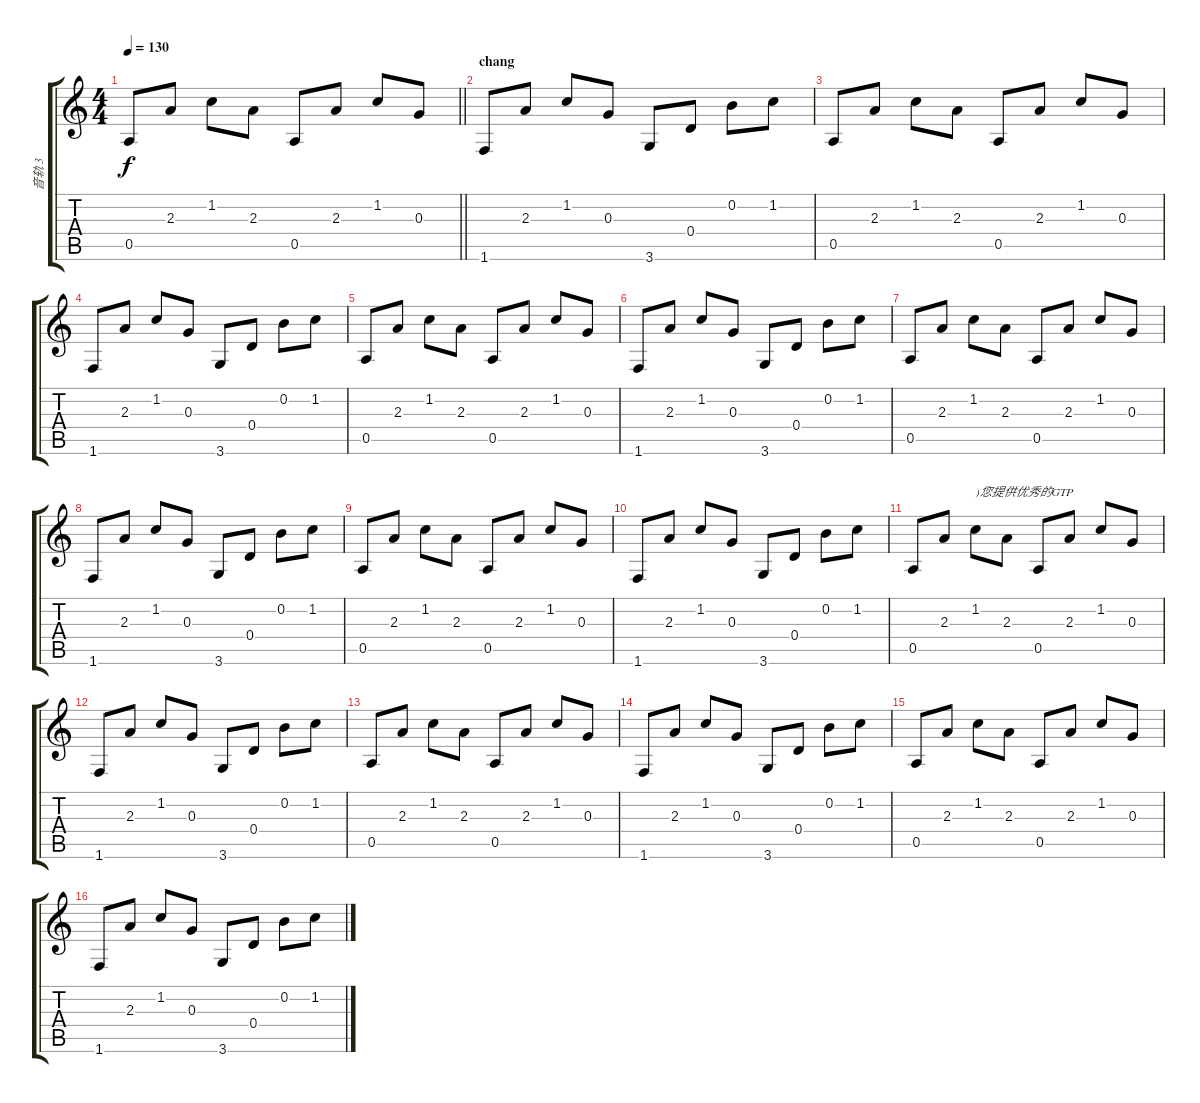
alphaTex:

\track ("音轨 3" "音轨 3") {instrument acousticguitarsteel}
\staff {score tabs}
\tuning (E4 B3 G3 D3 A2 E2) {hide}
\ts (4 4)
\tempo 130
\clef g2
\barLineRight lightlight
\ks c
0.5.8{dy f} 2.3.8 1.2.8 2.3.8 0.5.8 2.3.8 1.2.8 0.3.8 |
\section ("" "chang")
1.6.8 2.3.8 1.2.8 0.3.8 3.6.8 0.4.8 0.2.8 1.2.8 |
0.5.8 2.3.8 1.2.8 2.3.8 0.5.8 2.3.8 1.2.8 0.3.8 |
1.6.8 2.3.8 1.2.8 0.3.8 3.6.8 0.4.8 0.2.8 1.2.8 |
0.5.8 2.3.8 1.2.8 2.3.8 0.5.8 2.3.8 1.2.8 0.3.8 |
1.6.8 2.3.8 1.2.8 0.3.8 3.6.8 0.4.8 0.2.8 1.2.8 |
0.5.8 2.3.8 1.2.8 2.3.8 0.5.8 2.3.8 1.2.8 0.3.8 |
1.6.8 2.3.8 1.2.8 0.3.8 3.6.8 0.4.8 0.2.8 1.2.8 |
0.5.8 2.3.8 1.2.8 2.3.8 0.5.8 2.3.8 1.2.8 0.3.8 |
1.6.8 2.3.8 1.2.8 0.3.8 3.6.8 0.4.8 0.2.8 1.2.8 |
0.5.8 2.3.8 1.2.8{txt ")您提供优秀的GTP"} 2.3.8 0.5.8 2.3.8 1.2.8 0.3.8 |
1.6.8 2.3.8 1.2.8 0.3.8 3.6.8 0.4.8 0.2.8 1.2.8 |
0.5.8 2.3.8 1.2.8 2.3.8 0.5.8 2.3.8 1.2.8 0.3.8 |
1.6.8 2.3.8 1.2.8 0.3.8 3.6.8 0.4.8 0.2.8 1.2.8 |
0.5.8 2.3.8 1.2.8 2.3.8 0.5.8 2.3.8 1.2.8 0.3.8 |
1.6.8 2.3.8 1.2.8 0.3.8 3.6.8 0.4.8 0.2.8 1.2.8
